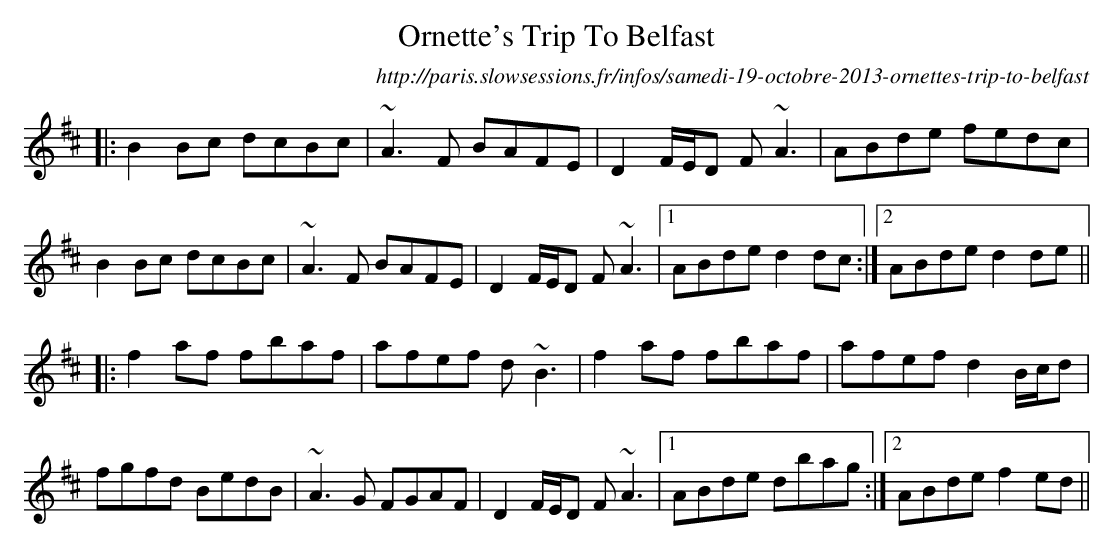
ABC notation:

X:1
T: Ornette's Trip To Belfast
O:http://paris.slowsessions.fr/infos/samedi-19-octobre-2013-ornettes-trip-to-belfast
L:1/8
K: Bmin
|:B2Bc dcBc|~A3F BAFE|D2F/E/D F~A3|  ABde fedc|
 B2Bc dcBc|~A3F BAFE|D2F/E/D F~A3|1 ABde d2dc:|2 ABde d2de||
|:f2af fbaf|afef d~B3|f2af    fbaf|  afef d2 B/c/d|
 fgfd BedB|~A3G FGAF|D2F/E/D F~A3|1 ABde dbag:|2 ABde f2ed||
